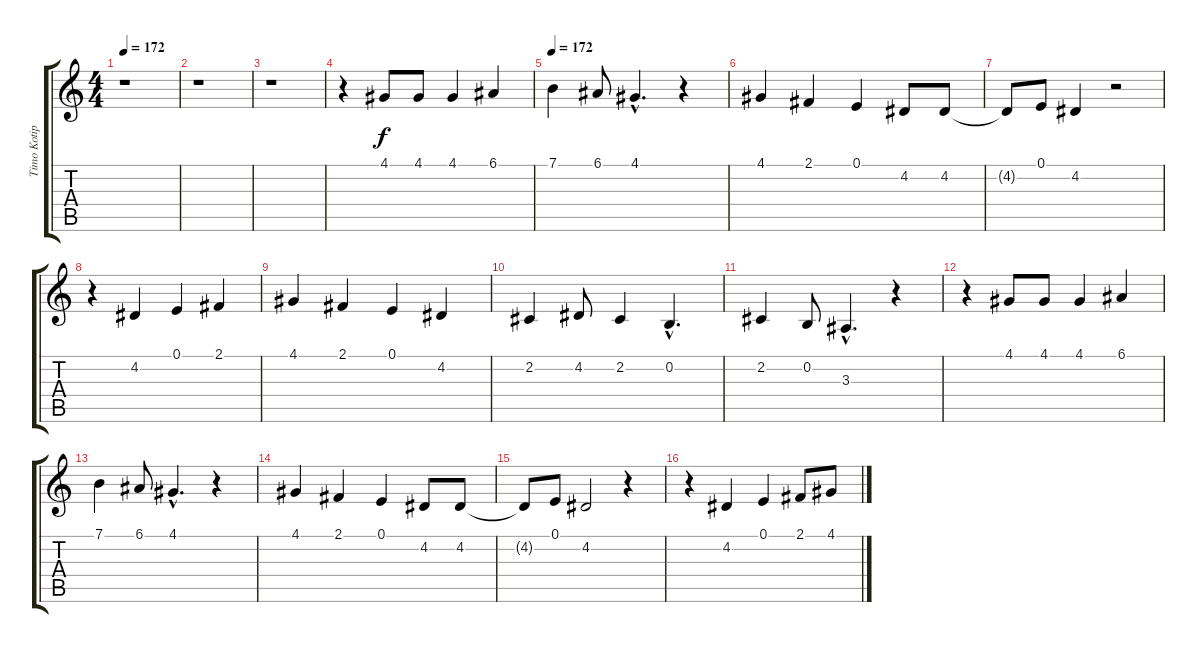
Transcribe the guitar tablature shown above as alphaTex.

\track ("Timo Kotipelto" "Timo Kotip") {instrument lead3calliope}
\staff {score tabs}
\tuning (E4 B3 G3 D3 A2 E2) {hide}
\ts (4 4)
\tempo 172
\clef g2
\ks c
r.1{dy f} |
r.1 |
r.1 |
r.4 4.1.8 4.1.8 4.1.4 6.1.4 |
\tempo 172
7.1.4 6.1.8 4.1{hac}.4{d} r.4 |
4.1.4 2.1.4 0.1.4 4.2.8 4.2.8 |
4.2{t}.8 0.1.8 4.2.4 r.2 |
r.4 4.2.4 0.1.4 2.1.4 |
4.1.4 2.1.4 0.1.4 4.2.4 |
2.2.4 4.2.8 2.2.4 0.2{hac}.4{d} |
2.2.4 0.2.8 3.3{hac}.4{d} r.4 |
r.4 4.1.8 4.1.8 4.1.4 6.1.4 |
7.1.4 6.1.8 4.1{hac}.4{d} r.4 |
4.1.4 2.1.4 0.1.4 4.2.8 4.2.8 |
4.2{t}.8 0.1.8 4.2.2 r.4 |
r.4 4.2.4 0.1.4 2.1.8 4.1.8
